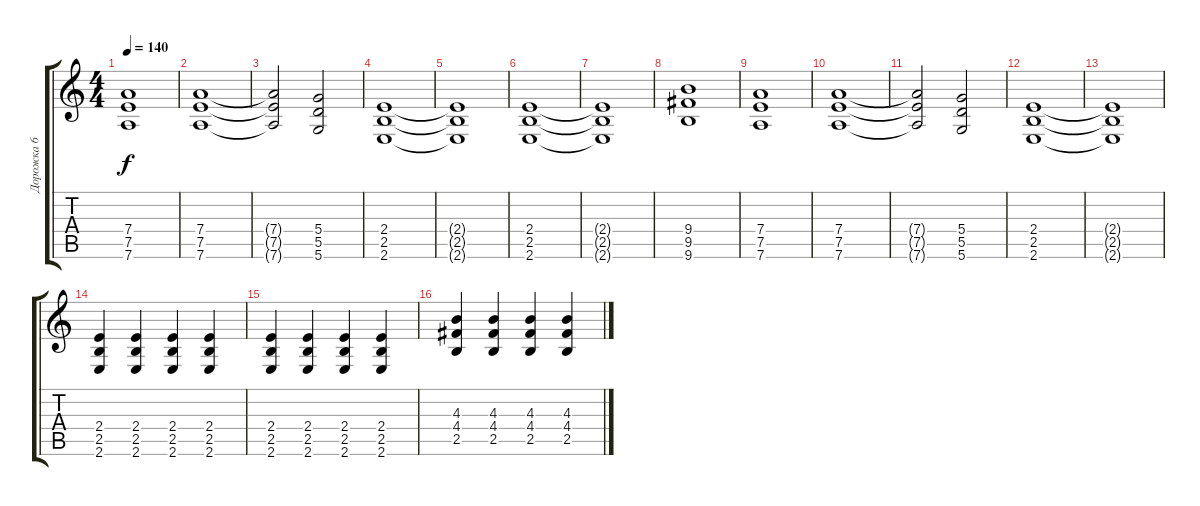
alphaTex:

\track ("Дорожка 6" "Дорожка 6") {instrument overdrivenguitar}
\staff {score tabs}
\tuning (E4 B3 G3 D3 A2 D2) {hide}
\ts (4 4)
\tempo 140
\clef g2
\ks c
(7.4 7.5 7.6).1{dy f} |
(7.4 7.5 7.6).1 |
(7.4{t} 7.5{t} 7.6{t}).2 (5.4 5.5 5.6).2 |
(2.4 2.5 2.6).1 |
(2.4{t} 2.5{t} 2.6{t}).1 |
(2.4 2.5 2.6).1 |
(2.4{t} 2.5{t} 2.6{t}).1 |
(9.4 9.5 9.6).1 |
(7.4 7.5 7.6).1 |
(7.4 7.5 7.6).1 |
(7.4{t} 7.5{t} 7.6{t}).2 (5.4 5.5 5.6).2 |
(2.4 2.5 2.6).1 |
(2.4{t} 2.5{t} 2.6{t}).1 |
(2.4 2.5 2.6).4{instrument overdrivenguitar} (2.4 2.5 2.6).4 (2.4 2.5 2.6).4 (2.4 2.5 2.6).4 |
(2.4 2.5 2.6).4 (2.4 2.5 2.6).4 (2.4 2.5 2.6).4 (2.4 2.5 2.6).4 |
(4.3 4.4 2.5).4 (4.3 4.4 2.5).4 (4.3 4.4 2.5).4 (4.3 4.4 2.5).4
